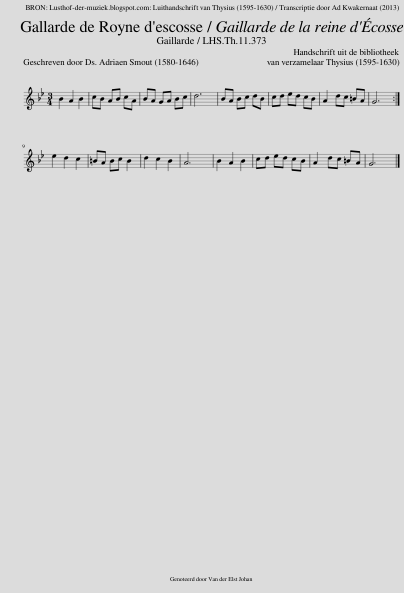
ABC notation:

X:1
L:1/8
Q:1/4=170
M:3/4
I:linebreak $
K:Bb
V:1 treble
V:1
 B2 A2 B2 | cB AB cA | BA GA Bc | d6 | BA Bc dB | %5
 cd ed cB | A2 dc =BA | G6 :|$ e2 d2 c2 | =BA Bc B2 | %10
 d2 c2 B2 | A6 | B2 A2 B2 | cd ed cB | A2 dc =BA | %15
 G6 |] %16
